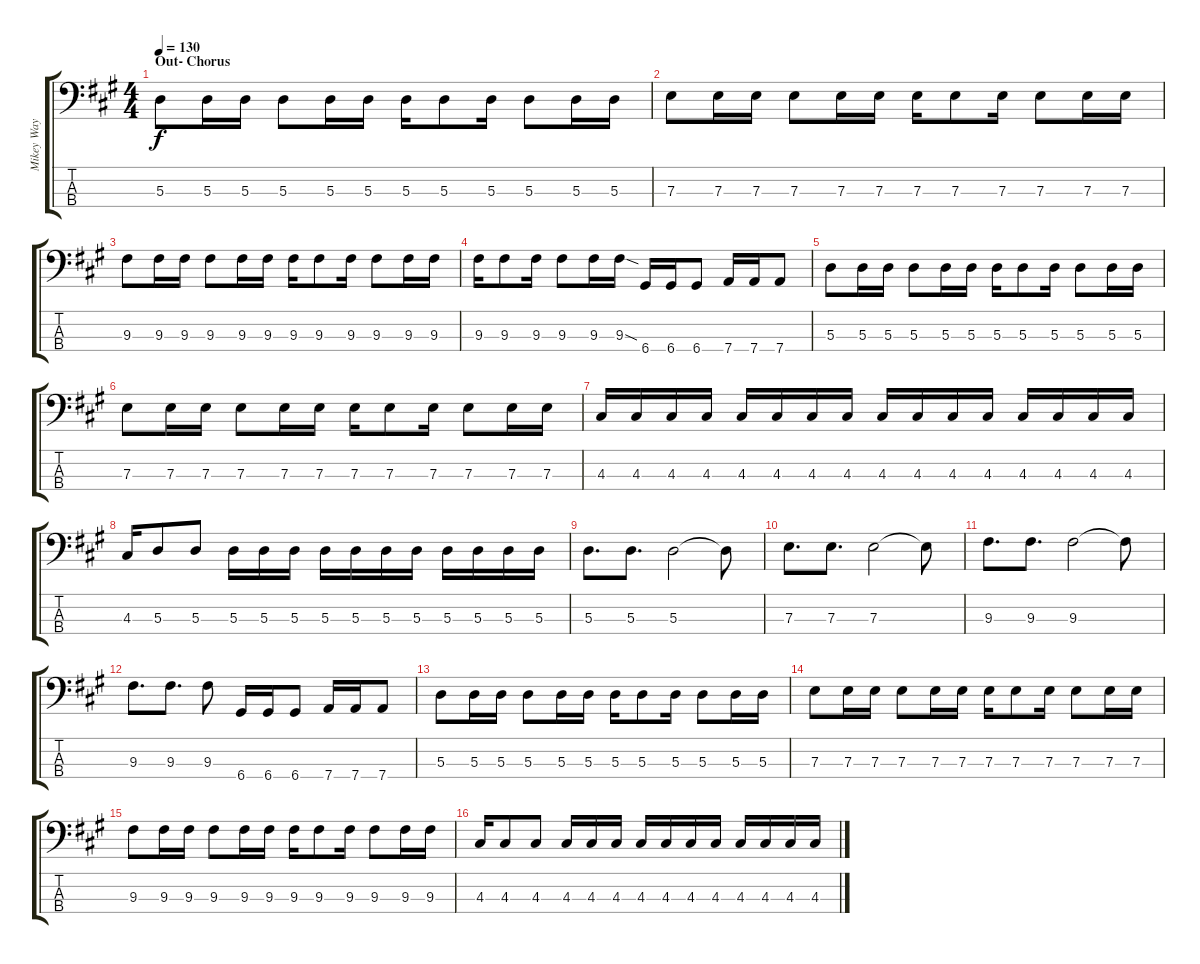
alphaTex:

\track ("Mikey Way" "Mikey Way") {instrument electricbasspick}
\staff {score tabs}
\tuning (G2 D2 A1 D1) {hide}
\ts (4 4)
\section ("" "Out- Chorus")
\tempo 130
\clef f4
\ks a
5.3.8{dy f} 5.3.16 5.3.16 5.3.8 5.3.16 5.3.16 5.3.16 5.3.8 5.3.16 5.3.8 5.3.16 5.3.16 |
7.3.8 7.3.16 7.3.16 7.3.8 7.3.16 7.3.16 7.3.16 7.3.8 7.3.16 7.3.8 7.3.16 7.3.16 |
9.3.8 9.3.16 9.3.16 9.3.8 9.3.16 9.3.16 9.3.16 9.3.8 9.3.16 9.3.8 9.3.16 9.3.16 |
9.3.16 9.3.8 9.3.16 9.3.8 9.3.16 9.3{sod}.16 6.4.16 6.4.16 6.4.8 7.4.16 7.4.16 7.4.8 |
5.3.8 5.3.16 5.3.16 5.3.8 5.3.16 5.3.16 5.3.16 5.3.8 5.3.16 5.3.8 5.3.16 5.3.16 |
7.3.8 7.3.16 7.3.16 7.3.8 7.3.16 7.3.16 7.3.16 7.3.8 7.3.16 7.3.8 7.3.16 7.3.16 |
4.3.16 4.3.16 4.3.16 4.3.16 4.3.16 4.3.16 4.3.16 4.3.16 4.3.16 4.3.16 4.3.16 4.3.16 4.3.16 4.3.16 4.3.16 4.3.16 |
4.3.16 5.3.8 5.3.8 5.3.16 5.3.16 5.3.16 5.3.16 5.3.16 5.3.16 5.3.16 5.3.16 5.3.16 5.3.16 5.3.16 |
5.3.8{d} 5.3.8{d} 5.3.2 5.3{t}.8 |
7.3.8{d} 7.3.8{d} 7.3.2 7.3{t}.8 |
9.3.8{d} 9.3.8{d} 9.3.2 9.3{t}.8 |
9.3.8{d} 9.3.8{d} 9.3.8 6.4.16 6.4.16 6.4.8 7.4.16 7.4.16 7.4.8 |
5.3.8 5.3.16 5.3.16 5.3.8 5.3.16 5.3.16 5.3.16 5.3.8 5.3.16 5.3.8 5.3.16 5.3.16 |
7.3.8 7.3.16 7.3.16 7.3.8 7.3.16 7.3.16 7.3.16 7.3.8 7.3.16 7.3.8 7.3.16 7.3.16 |
9.3.8 9.3.16 9.3.16 9.3.8 9.3.16 9.3.16 9.3.16 9.3.8 9.3.16 9.3.8 9.3.16 9.3.16 |
4.3.16 4.3.8 4.3.8 4.3.16 4.3.16 4.3.16 4.3.16 4.3.16 4.3.16 4.3.16 4.3.16 4.3.16 4.3.16 4.3.16
